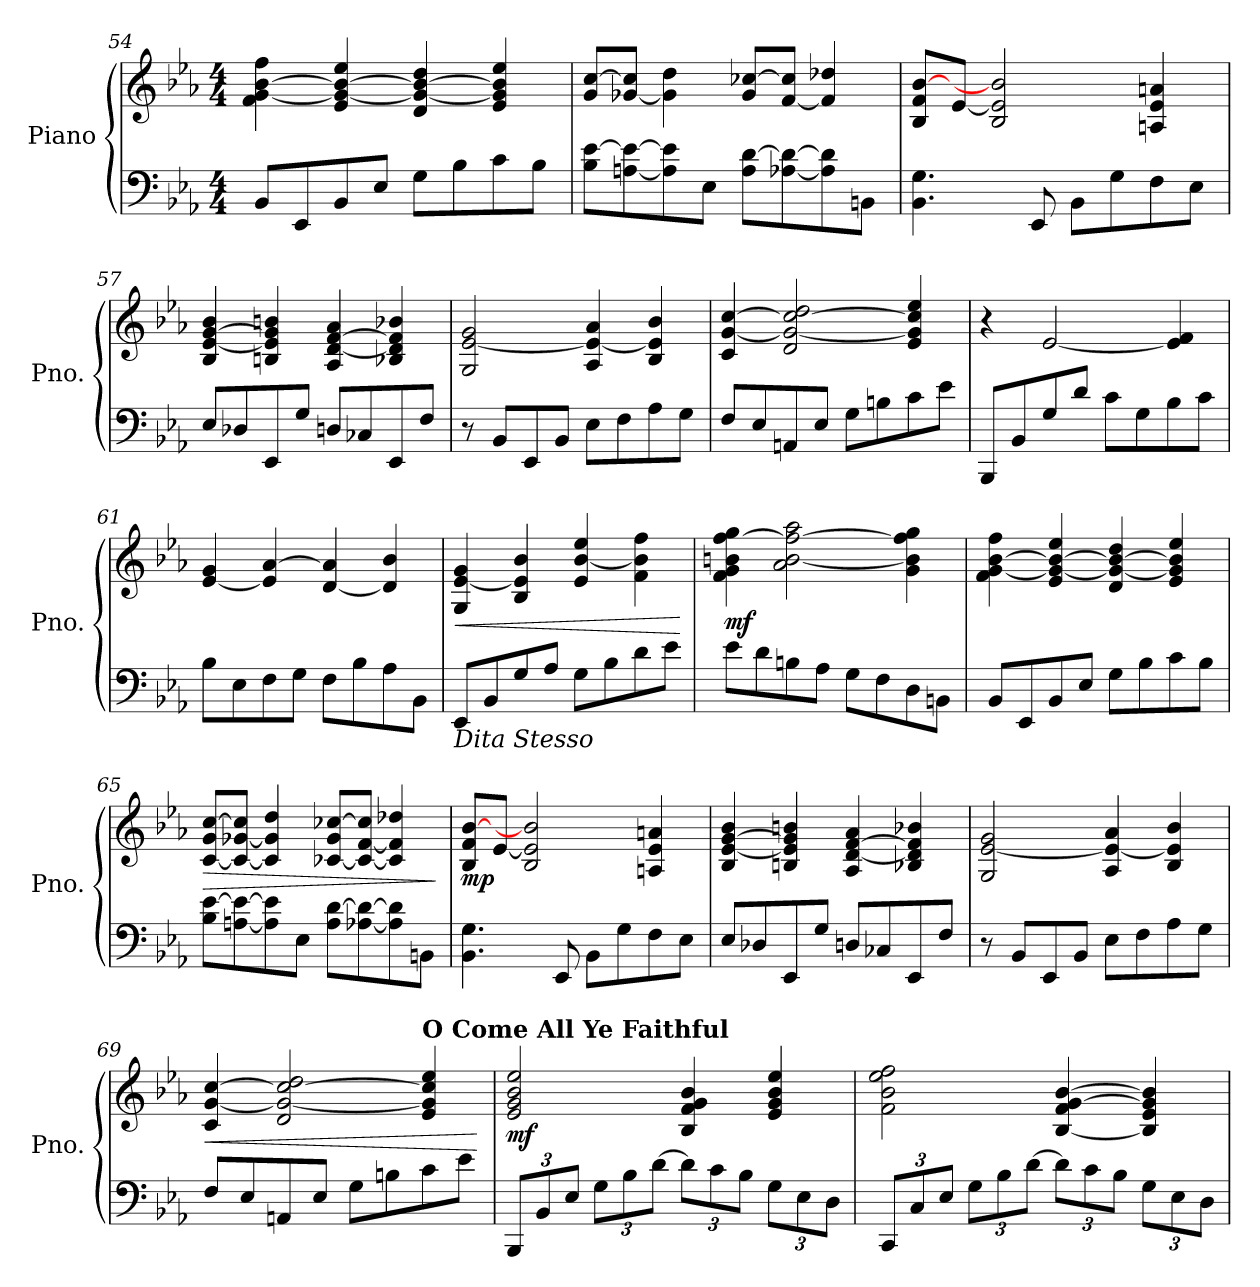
**kern	**kern	**dynam
*part1	*part1	*part1
*staff2	*staff1	*staff1/2
*I"Piano	*	*
*I'Pno.	*	*
*clefF4	*clefG2	*
*k[b-e-a-]	*k[b-e-a-]	*
*M4/4	*M4/4	*
=54	=54	=54
8BB-/L	4f\ [4g\ [4b-\ 4ff\	.
8EE-/	.	.
8BB-/	4e-/ 4g/_ 4b-/_ 4ee-/	.
8E-/J	.	.
8G\L	4d/ 4g/_ 4b-/_ 4dd/	.
8B-\	.	.
8c\	4e-/ 4g/] 4b-/] 4ee-/	.
8B-\J	.	.
=55	=55	=55
8B-\ [8e-\L	8g/ [8cc/L	.
[8An\ 8e-\_	[8g-X/ 8cc/]J	.
8A\] 8e-\]	4g-\] 4dd\	.
8E-\J	.	.
8A\ [8d\L	8g-/ [8cc-X/L	.
[8A-X\ 8d\_	[8f/ 8cc-/]J	.
8A-\] 8d\]	4f/] 4dd-X/	.
8BBn\J	.	.
=56	=56	=56
4.BB-\ 4.G\	8B-/ 8f/ [8b-/L	.
.	[8e-/J	.
.	2B-/ 2e-/] 2b-/]	.
8EE-/	.	.
8BB-\L	.	.
8G\	.	.
8F\	4An/ 4e-/ 4an/	.
8E-\J	.	.
!!LO:LB:g=z
=57	=57	=57
8E-/L	4B-/ [4e-/ [4g/ 4b-/	.
8D-X/	.	.
8EE-/	4Bn/ 4e-/] 4g/] 4bn/	.
8G/J	.	.
8Dn/L	4A-/ [4d/ [4f/ 4a-/	.
8C-X/	.	.
8EE-/	4B-X/ 4d/] 4f/] 4b-X/	.
8F/J	.	.
=58	=58	=58
8r	2G/ [2e-/ 2g/	.
8BB-/L	.	.
8EE-/	.	.
8BB-/J	.	.
8E-\L	4A-/ 4e-/_ 4a-/	.
8F\	.	.
8A-\	4B-/ 4e-/] 4b-/	.
8G\J	.	.
=59	=59	=59
8F/L	4c/ [4g/ [4cc/	.
8E-/	.	.
8AAn/	2d/ 2g/_ 2cc/_ 2dd/	.
8E-/J	.	.
8G\L	.	.
8Bn\	.	.
8c\	4e-/ 4g/] 4cc/] 4ee-/	.
8e-\J	.	.
=60	=60	=60
*	*MM104	*
8BBB-/L	4r	.
8BB-/	.	.
8G/	[2e-/	.
8d/J	.	.
8c\L	.	.
8G\	.	.
8B-\	4e-/] 4f/	.
8c\J	.	.
!!LO:LB:g=z
=61	=61	=61
8B-\L	[4e-/ 4g/	.
8E-\	.	.
8F\	4e-/] [4a-/	.
8G\J	.	.
*	*MM84	*
8F\L	[4d/ 4a-/]	.
8B-\	.	.
8A-\	4d/] 4b-/	.
8BB-\J	.	.
=62	=62	=62
*	*MM104	*
!LO:TX:b:i:t=Dita Stesso	!	!
!	!	!LO:HP:b
8EE-/L	4G/ [4e-/ 4g/	<
8BB-/	.	.
8G/	4B-/ 4e-/] 4b-/	.
8A-/J	.	.
8G\L	4e-/ [4b-/ 4ee-/	.
8B-\	.	.
8d\	4f\ 4b-\] 4ff\	.
8e-\J	.	.
.	.	[
=63	=63	=63
!	!	!LO:DY:b
8e-\L	4f\ 4g\ 4bn\ [4ff\ 4gg\	mf
8d\	.	.
8Bn\	2a-\ [2b\ 2ff\_ 2aa-\	.
8A-\J	.	.
8G\L	.	.
8F\	.	.
8D\	4g\ 4b\] 4ff\] 4gg\	.
8BBn\J	.	.
=64	=64	=64
8BB-/L	4f\ [4g\ [4b-\ 4ff\	.
8EE-/	.	.
8BB-/	4e-/ 4g/_ 4b-/_ 4ee-/	.
8E-/J	.	.
8G\L	4d/ 4g/_ 4b-/_ 4dd/	.
8B-\	.	.
8c\	4e-/ 4g/] 4b-/] 4ee-/	.
8B-\J	.	.
!!LO:LB:g=z
=65	=65	=65
!	!	!LO:HP:b
8B-\ [8e-\L	[8c/ 8g/ [8cc/L	>
[8An\ 8e-\_	8c/_ [8g-X/ 8cc/]J	.
8A\] 8e-\]	4c/] 4g-/] 4dd/	.
8E-\J	.	.
8A\ [8d\L	[8c-X/ 8g-/ [8cc-X/L	.
[8A-X\ 8d\_	8c-/_ [8f/ 8cc-/]J	.
8A-\] 8d\]	4c-/] 4f/] 4dd-X/	.
8BBn\J	.	.
.	.	]
=66	=66	=66
!	!	!LO:DY:b
4.BB-\ 4.G\	8B-/ 8f/ [8b-/L	mp
.	[8e-/J	.
.	2B-/ 2e-/] 2b-/]	.
8EE-/	.	.
8BB-\L	.	.
8G\	.	.
8F\	4An/ 4e-/ 4an/	.
8E-\J	.	.
=67	=67	=67
8E-/L	4B-/ [4e-/ [4g/ 4b-/	.
8D-X/	.	.
8EE-/	4Bn/ 4e-/] 4g/] 4bn/	.
8G/J	.	.
8Dn/L	4A-/ [4d/ [4f/ 4a-/	.
8C-X/	.	.
8EE-/	4B-X/ 4d/] 4f/] 4b-X/	.
8F/J	.	.
=68	=68	=68
8r	2G/ [2e-/ 2g/	.
8BB-/L	.	.
8EE-/	.	.
8BB-/J	.	.
8E-\L	4A-/ 4e-/_ 4a-/	.
8F\	.	.
8A-\	4B-/ 4e-/] 4b-/	.
8G\J	.	.
!!LO:LB:g=z
=69	=69	=69
!	!	!LO:HP:b
8F/L	4c/ [4g/ [4cc/	<
8E-/	.	.
8AAn/	2d/ 2g/_ 2cc/_ 2dd/	.
8E-/J	.	.
8G\L	.	.
8Bn\	.	.
!	!LO:TX:a:B:t=O Come All Ye Faithful	!
8c\	4e-/ 4g/] 4cc/] 4ee-/	.
8e-\J	.	.
.	.	[
=70	=70	=70
*Xbrackettup	*	*
*	*MM80	*
!	!	!LO:DY:b
12BBB-/L	2e-/ 2g/ 2b-/ 2ee-/	mf
12BB-/	.	.
12E-/J	.	.
12G\L	.	.
12B-\	.	.
[12d\J	.	.
12d\L]	4B-/ 4f/ 4g/ 4b-/	.
12c\	.	.
12B-\J	.	.
12G\L	4e-/ 4g/ 4b-/ 4ee-/	.
12E-\	.	.
12D\J	.	.
=71	=71	=71
12CC/L	2f\ 2b-\ 2ee-\ 2ff\	.
12C/	.	.
12E-/J	.	.
12G\L	.	.
12B-\	.	.
[12d\J	.	.
12d\L]	[4B-/ 4f/ [4g/ [4b-/	.
12c\	.	.
12B-\J	.	.
12G\L	4B-/] 4e-/ 4g/] 4b-/]	.
12E-\	.	.
12D\J	.	.
=	=	=
*-	*-	*-
